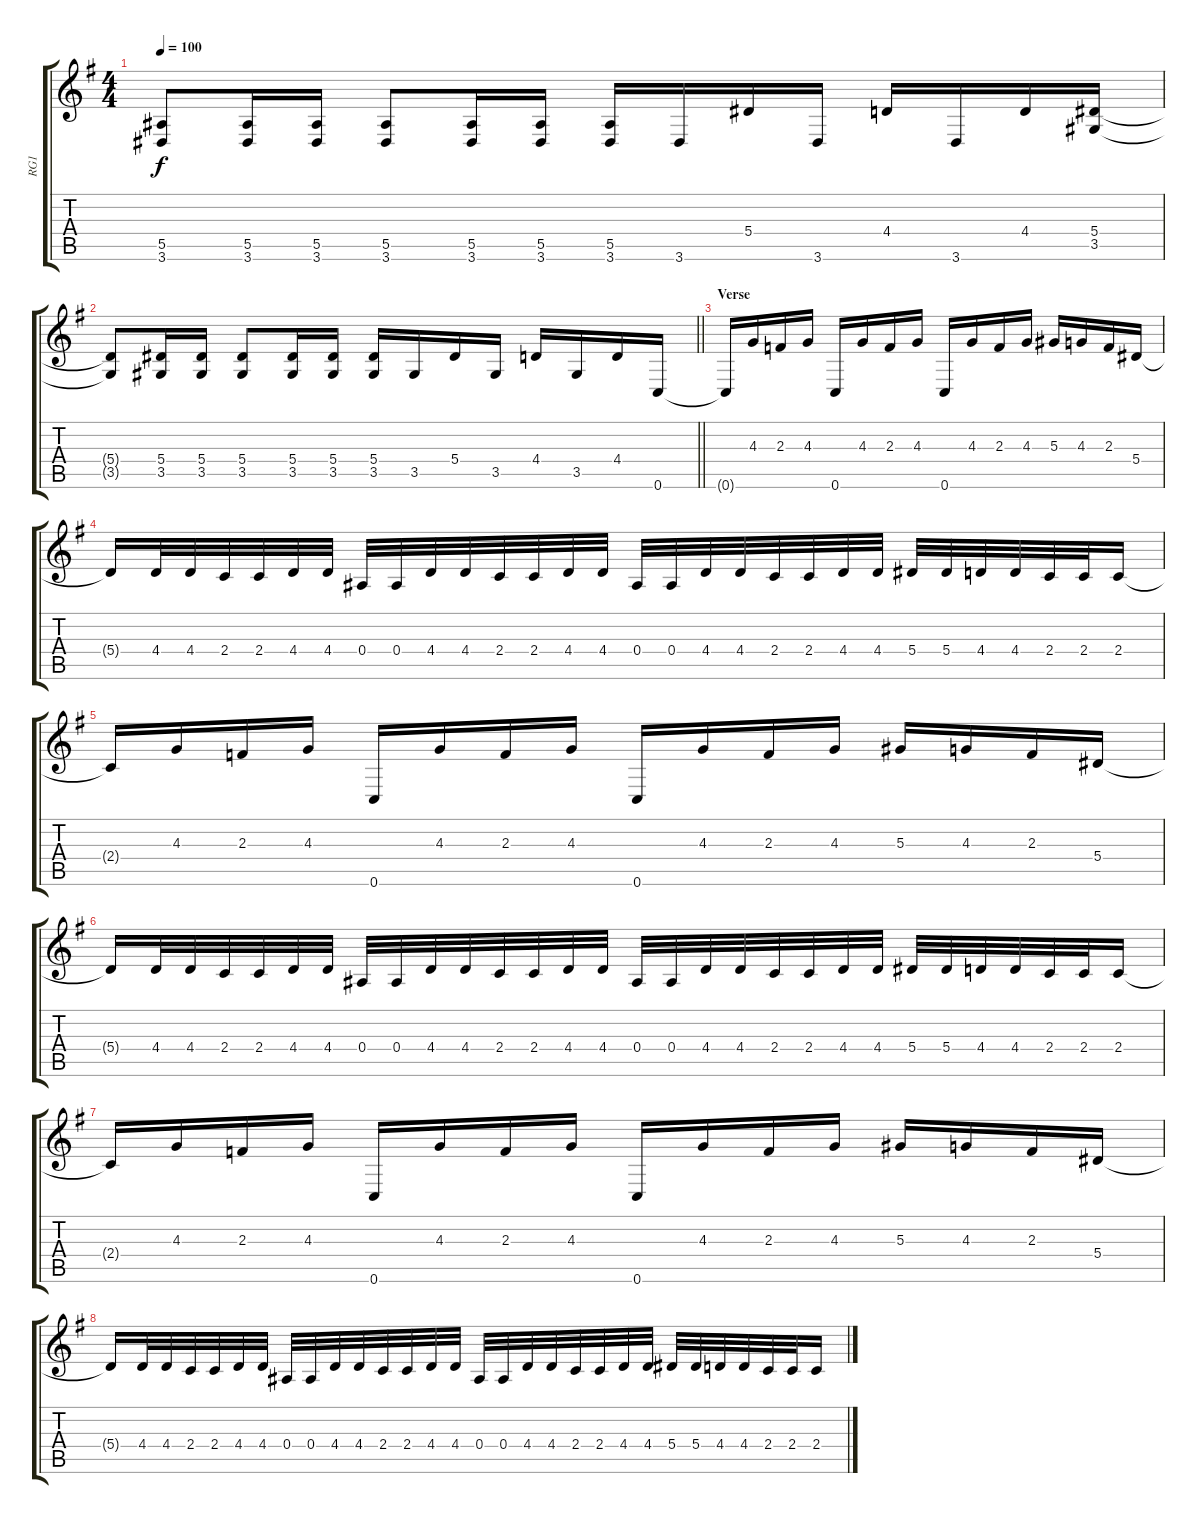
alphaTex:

\track ("RG1" "RG1") {instrument distortionguitar}
\staff {score tabs}
\tuning (C4 G3 Eb3 Bb2 F2 C2) {hide}
\ts (4 4)
\tempo 100
\clef g2
\ks eminor
(5.5{t} 3.6{t}).8{dy f} (5.5 3.6).16 (5.5 3.6).16 (5.5 3.6).8 (5.5 3.6).16 (5.5 3.6).16 (5.5 3.6).16 3.6.16 5.4.16 3.6.16 4.4.16 3.6.16 4.4.16 (5.4 3.5).16 |
\barLineRight lightlight
(5.4{t} 3.5{t}).8 (5.4 3.5).16 (5.4 3.5).16 (5.4 3.5).8 (5.4 3.5).16 (5.4 3.5).16 (5.4 3.5).16 3.5.16 5.4.16 3.5.16 4.4.16 3.5.16 4.4.16 0.6.16 |
\section ("" "Verse")
0.6{t}.16 4.3.16 2.3.16 4.3.16 0.6.16 4.3.16 2.3.16 4.3.16 0.6.16 4.3.16 2.3.16 4.3.16 5.3.16 4.3.16 2.3.16 5.4.16 |
5.4{t}.16 4.4.32 4.4.32 2.4.32 2.4.32 4.4.32 4.4.32 0.4.32 0.4.32 4.4.32 4.4.32 2.4.32 2.4.32 4.4.32 4.4.32 0.4.32 0.4.32 4.4.32 4.4.32 2.4.32 2.4.32 4.4.32 4.4.32 5.4.32 5.4.32 4.4.32 4.4.32 2.4.32 2.4.32 2.4.16 |
2.4{t}.16 4.3.16 2.3.16 4.3.16 0.6.16 4.3.16 2.3.16 4.3.16 0.6.16 4.3.16 2.3.16 4.3.16 5.3.16 4.3.16 2.3.16 5.4.16 |
5.4{t}.16 4.4.32 4.4.32 2.4.32 2.4.32 4.4.32 4.4.32 0.4.32 0.4.32 4.4.32 4.4.32 2.4.32 2.4.32 4.4.32 4.4.32 0.4.32 0.4.32 4.4.32 4.4.32 2.4.32 2.4.32 4.4.32 4.4.32 5.4.32 5.4.32 4.4.32 4.4.32 2.4.32 2.4.32 2.4.16 |
2.4{t}.16 4.3.16 2.3.16 4.3.16 0.6.16 4.3.16 2.3.16 4.3.16 0.6.16 4.3.16 2.3.16 4.3.16 5.3.16 4.3.16 2.3.16 5.4.16 |
5.4{t}.16 4.4.32 4.4.32 2.4.32 2.4.32 4.4.32 4.4.32 0.4.32 0.4.32 4.4.32 4.4.32 2.4.32 2.4.32 4.4.32 4.4.32 0.4.32 0.4.32 4.4.32 4.4.32 2.4.32 2.4.32 4.4.32 4.4.32 5.4.32 5.4.32 4.4.32 4.4.32 2.4.32 2.4.32 2.4.16
